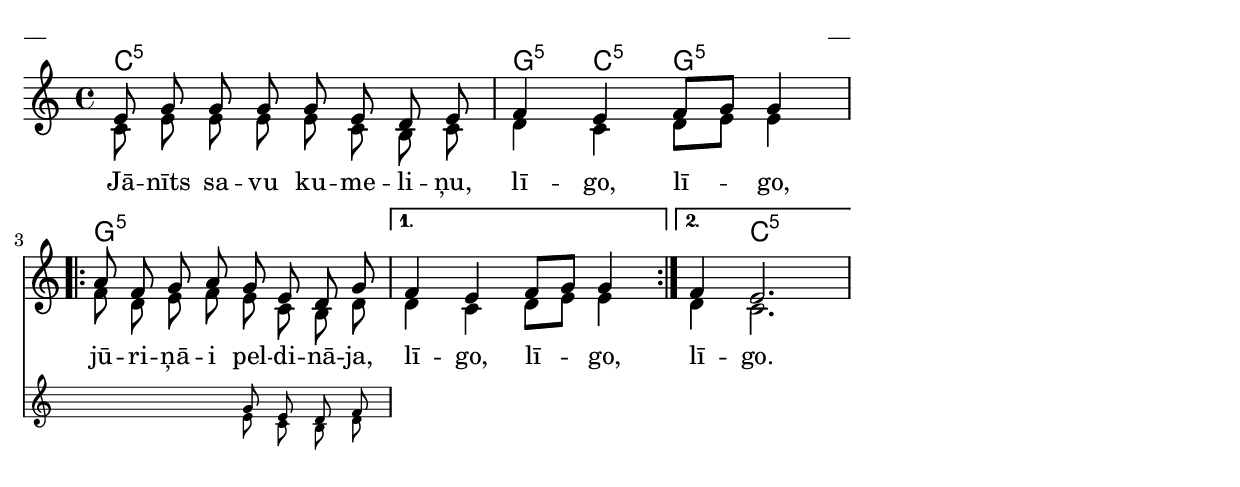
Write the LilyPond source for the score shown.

\version "2.13.16"
%\header {
%    title = "Jānīts savu kumeliņu"
%}
% Katrīna Riekstiņa, #47 (Grodi)
\paper {
line-width = 14\cm
left-margin = 0.4\cm
between-system-padding = 0.1\cm
between-system-space = 0.1\cm
}
\layout {
indent = #0
ragged-last = ##f
}


voiceA = \relative c' {
\clef "treble"
\key c \major
\time 4/4
e8 g g g g e d e | f4 e f8[ g] g4 |
\repeat volta 2 {



 \oneVoice 
<< { a8 f g a g e d g } 
\new Staff \with {
\remove "Time_signature_engraver"
%\remove "Clef_engraver"
%\remove "Key_engraver"
%\remove "Accidental_engraver"
alignAboveContext = #"main"
fontSize = #-3
\override StaffSymbol #'staff-space = #(magstep -3)
\override StaffSymbol #'thickness = #(magstep -3)
} { 
  \key c \major
  << { \voiceOne \autoBeamOff s2 g8 e d f  }
  \new Voice { \voiceTwo \autoBeamOff s2 e8 c b d } >>    
}
>> \oneVoice


}
\alternative { { f4 e f8[ g] g4 } { f4 e2. } }
} 

voiceB = \relative c' {
\clef "treble"
\key c \major
\time 4/4
c8 e e e e c b c | d4 c d8[ e] e4 |
\repeat volta 2 {
f8 d e f e c b d
}
\alternative { { d4 c d8[ e] e4 } { d4 c2. } }
} 


lyricA = \lyricmode {
Jā -- nīts sa -- vu ku -- me -- li -- ņu, 
lī -- go, lī -- go, 
jū -- ri -- ņā -- i pel -- di -- nā -- ja, 
lī -- go, lī -- go, 
lī -- go. 
}

chordsA = \chordmode {
c1:5 | g4:5 c4:5 g2:5 | 
\repeat volta 2 {
g1:5 |
}
\alternative { { g1:5 } { g4:5 c2.:5 } }
}

fullScore = <<
\new ChordNames { 
\set chordChanges = ##t
\chordsA 
}
\new Staff {
<<
\new Voice = "voiceA" { \voiceOne \autoBeamOff \voiceA }
\new Voice = "voiceB" { \voiceTwo \autoBeamOff \voiceB }
\lyricsto "voiceA" \new Lyrics \lyricA
>>
}
>>

\score {
\fullScore
\header { piece = "__" opus = "__" }
}
\markup { \with-color #(x11-color 'white) \sans \smaller "__" }
\score {
\unfoldRepeats
\fullScore
\midi {
\context { \Staff \remove "Staff_performer" }
\context { \Voice \consists "Staff_performer" }
}
}



